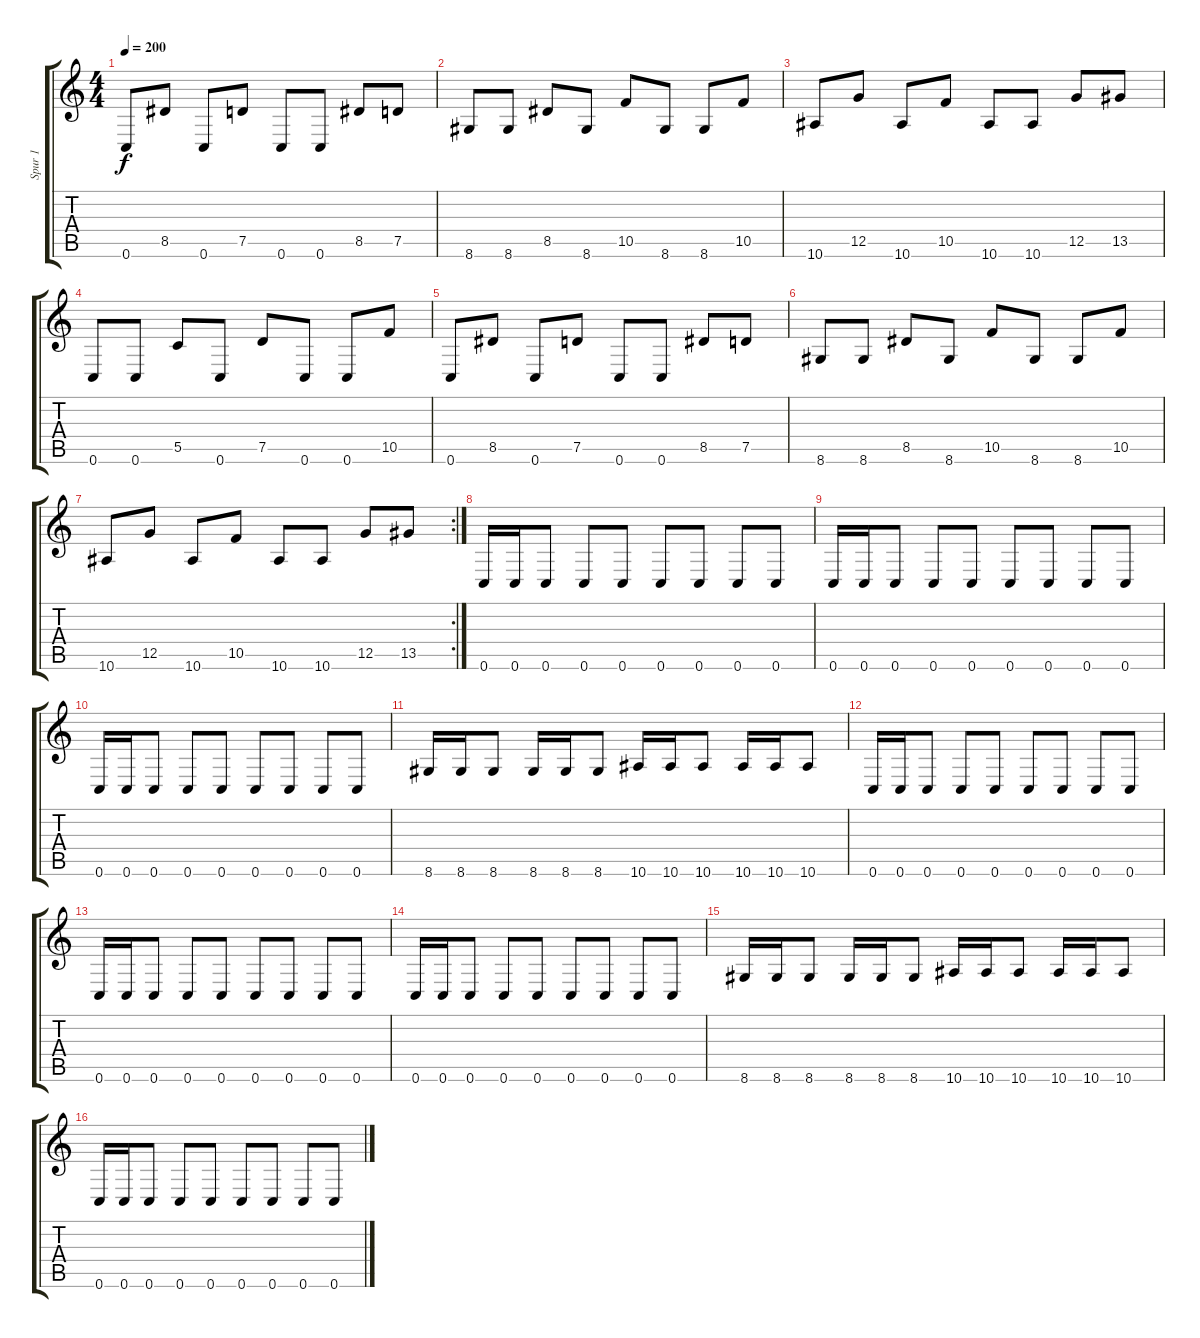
\track ("Spur 1" "Spur 1") {instrument distortionguitar}
\staff {score tabs}
\tuning (D4 A3 F3 C3 G2 C2) {hide}
\ts (4 4)
\tempo 200
\clef g2
\ks c
0.6.8{dy f} 8.5.8 0.6.8 7.5.8 0.6.8 0.6.8 8.5.8 7.5.8 |
8.6.8 8.6.8 8.5.8 8.6.8 10.5.8 8.6.8 8.6.8 10.5.8 |
10.6.8 12.5.8 10.6.8 10.5.8 10.6.8 10.6.8 12.5.8 13.5.8 |
0.6.8 0.6.8 5.5.8 0.6.8 7.5.8 0.6.8 0.6.8 10.5.8 |
0.6.8 8.5.8 0.6.8 7.5.8 0.6.8 0.6.8 8.5.8 7.5.8 |
8.6.8 8.6.8 8.5.8 8.6.8 10.5.8 8.6.8 8.6.8 10.5.8 |
\rc 2
10.6.8 12.5.8 10.6.8 10.5.8 10.6.8 10.6.8 12.5.8 13.5.8 |
0.6.16 0.6.16 0.6.8 0.6.8 0.6.8 0.6.8 0.6.8 0.6.8 0.6.8 |
0.6.16 0.6.16 0.6.8 0.6.8 0.6.8 0.6.8 0.6.8 0.6.8 0.6.8 |
0.6.16 0.6.16 0.6.8 0.6.8 0.6.8 0.6.8 0.6.8 0.6.8 0.6.8 |
8.6.16 8.6.16 8.6.8 8.6.16 8.6.16 8.6.8 10.6.16 10.6.16 10.6.8 10.6.16 10.6.16 10.6.8 |
0.6.16 0.6.16 0.6.8 0.6.8 0.6.8 0.6.8 0.6.8 0.6.8 0.6.8 |
0.6.16 0.6.16 0.6.8 0.6.8 0.6.8 0.6.8 0.6.8 0.6.8 0.6.8 |
0.6.16 0.6.16 0.6.8 0.6.8 0.6.8 0.6.8 0.6.8 0.6.8 0.6.8 |
8.6.16 8.6.16 8.6.8 8.6.16 8.6.16 8.6.8 10.6.16 10.6.16 10.6.8 10.6.16 10.6.16 10.6.8 |
0.6.16 0.6.16 0.6.8 0.6.8 0.6.8 0.6.8 0.6.8 0.6.8 0.6.8
